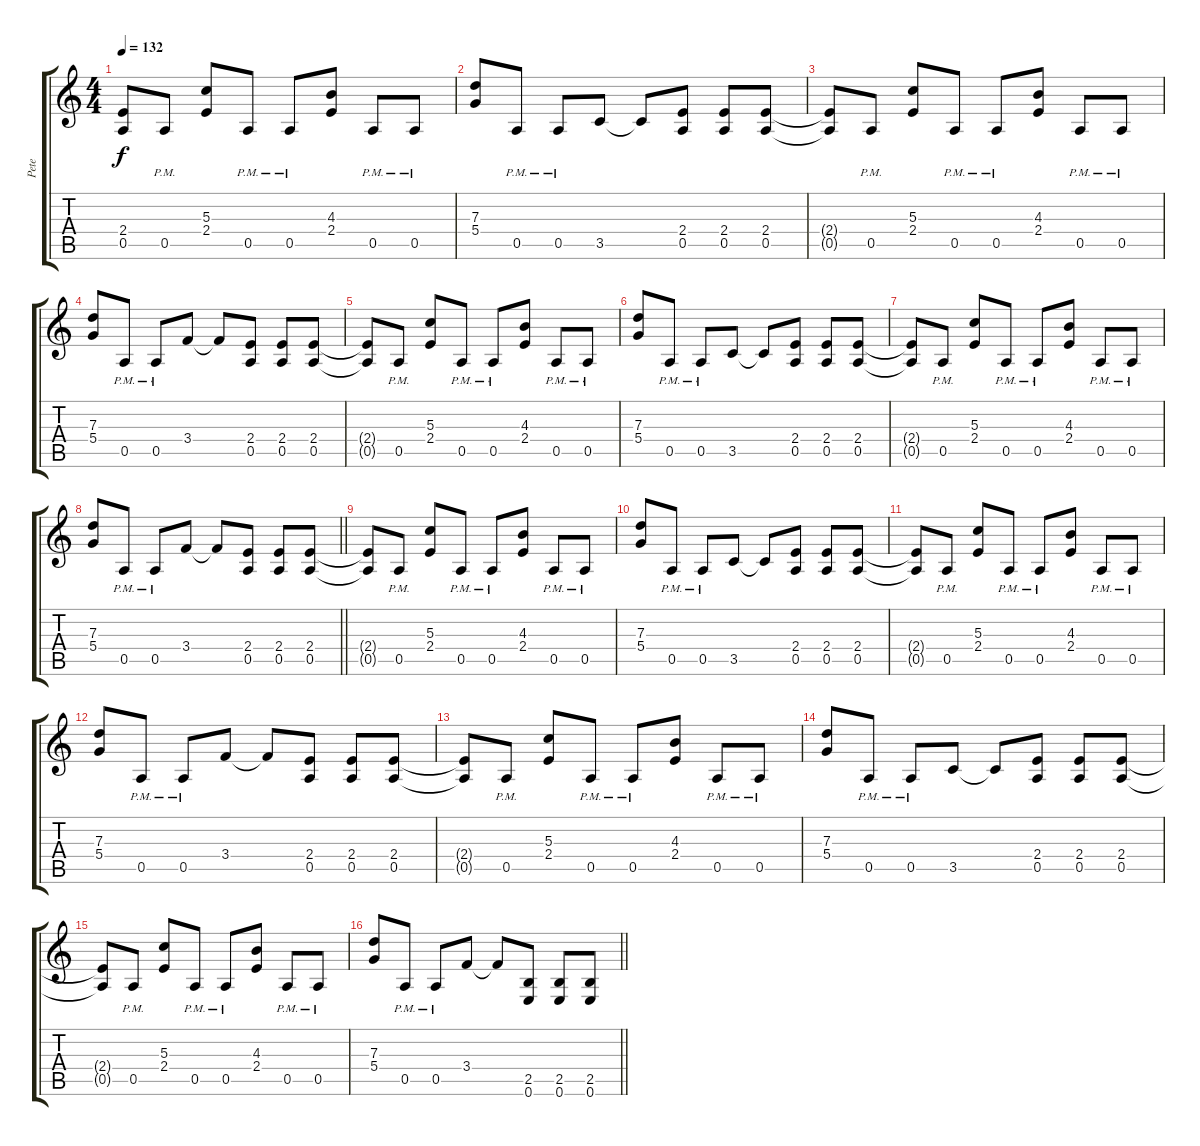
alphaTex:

\track ("Pete" "Pete") {instrument distortionguitar}
\staff {score tabs}
\tuning (E4 B3 G3 D3 A2 E2) {hide}
\ts (4 4)
\tempo 132
\clef g2
\ks aminor
(2.4{t} 0.5{t}).8{dy f} 0.5{pm}.8 (5.3 2.4).8 0.5{pm}.8 0.5{pm}.8 (4.3 2.4).8 0.5{pm}.8 0.5{pm}.8 |
(7.3 5.4).8 0.5{pm}.8 0.5{pm}.8 3.5.8 3.5{t}.8 (2.4 0.5).8 (2.4 0.5).8 (2.4 0.5).8 |
(2.4{t} 0.5{t}).8 0.5{pm}.8 (5.3 2.4).8 0.5{pm}.8 0.5{pm}.8 (4.3 2.4).8 0.5{pm}.8 0.5{pm}.8 |
(7.3 5.4).8 0.5{pm}.8 0.5{pm}.8 3.4.8 3.4{t}.8 (2.4 0.5).8 (2.4 0.5).8 (2.4 0.5).8 |
(2.4{t} 0.5{t}).8 0.5{pm}.8 (5.3 2.4).8 0.5{pm}.8 0.5{pm}.8 (4.3 2.4).8 0.5{pm}.8 0.5{pm}.8 |
(7.3 5.4).8 0.5{pm}.8 0.5{pm}.8 3.5.8 3.5{t}.8 (2.4 0.5).8 (2.4 0.5).8 (2.4 0.5).8 |
(2.4{t} 0.5{t}).8 0.5{pm}.8 (5.3 2.4).8 0.5{pm}.8 0.5{pm}.8 (4.3 2.4).8 0.5{pm}.8 0.5{pm}.8 |
\barLineRight lightlight
(7.3 5.4).8 0.5{pm}.8 0.5{pm}.8 3.4.8 3.4{t}.8 (2.4 0.5).8 (2.4 0.5).8 (2.4 0.5).8 |
(2.4{t} 0.5{t}).8 0.5{pm}.8 (5.3 2.4).8 0.5{pm}.8 0.5{pm}.8 (4.3 2.4).8 0.5{pm}.8 0.5{pm}.8 |
(7.3 5.4).8 0.5{pm}.8 0.5{pm}.8 3.5.8 3.5{t}.8 (2.4 0.5).8 (2.4 0.5).8 (2.4 0.5).8 |
(2.4{t} 0.5{t}).8 0.5{pm}.8 (5.3 2.4).8 0.5{pm}.8 0.5{pm}.8 (4.3 2.4).8 0.5{pm}.8 0.5{pm}.8 |
(7.3 5.4).8 0.5{pm}.8 0.5{pm}.8 3.4.8 3.4{t}.8 (2.4 0.5).8 (2.4 0.5).8 (2.4 0.5).8 |
(2.4{t} 0.5{t}).8 0.5{pm}.8 (5.3 2.4).8 0.5{pm}.8 0.5{pm}.8 (4.3 2.4).8 0.5{pm}.8 0.5{pm}.8 |
(7.3 5.4).8 0.5{pm}.8 0.5{pm}.8 3.5.8 3.5{t}.8 (2.4 0.5).8 (2.4 0.5).8 (2.4 0.5).8 |
(2.4{t} 0.5{t}).8 0.5{pm}.8 (5.3 2.4).8 0.5{pm}.8 0.5{pm}.8 (4.3 2.4).8 0.5{pm}.8 0.5{pm}.8 |
\barLineRight lightlight
(7.3 5.4).8 0.5{pm}.8 0.5{pm}.8 3.4.8 3.4{t}.8 (2.5 0.6).8 (2.5 0.6).8 (2.5 0.6).8
